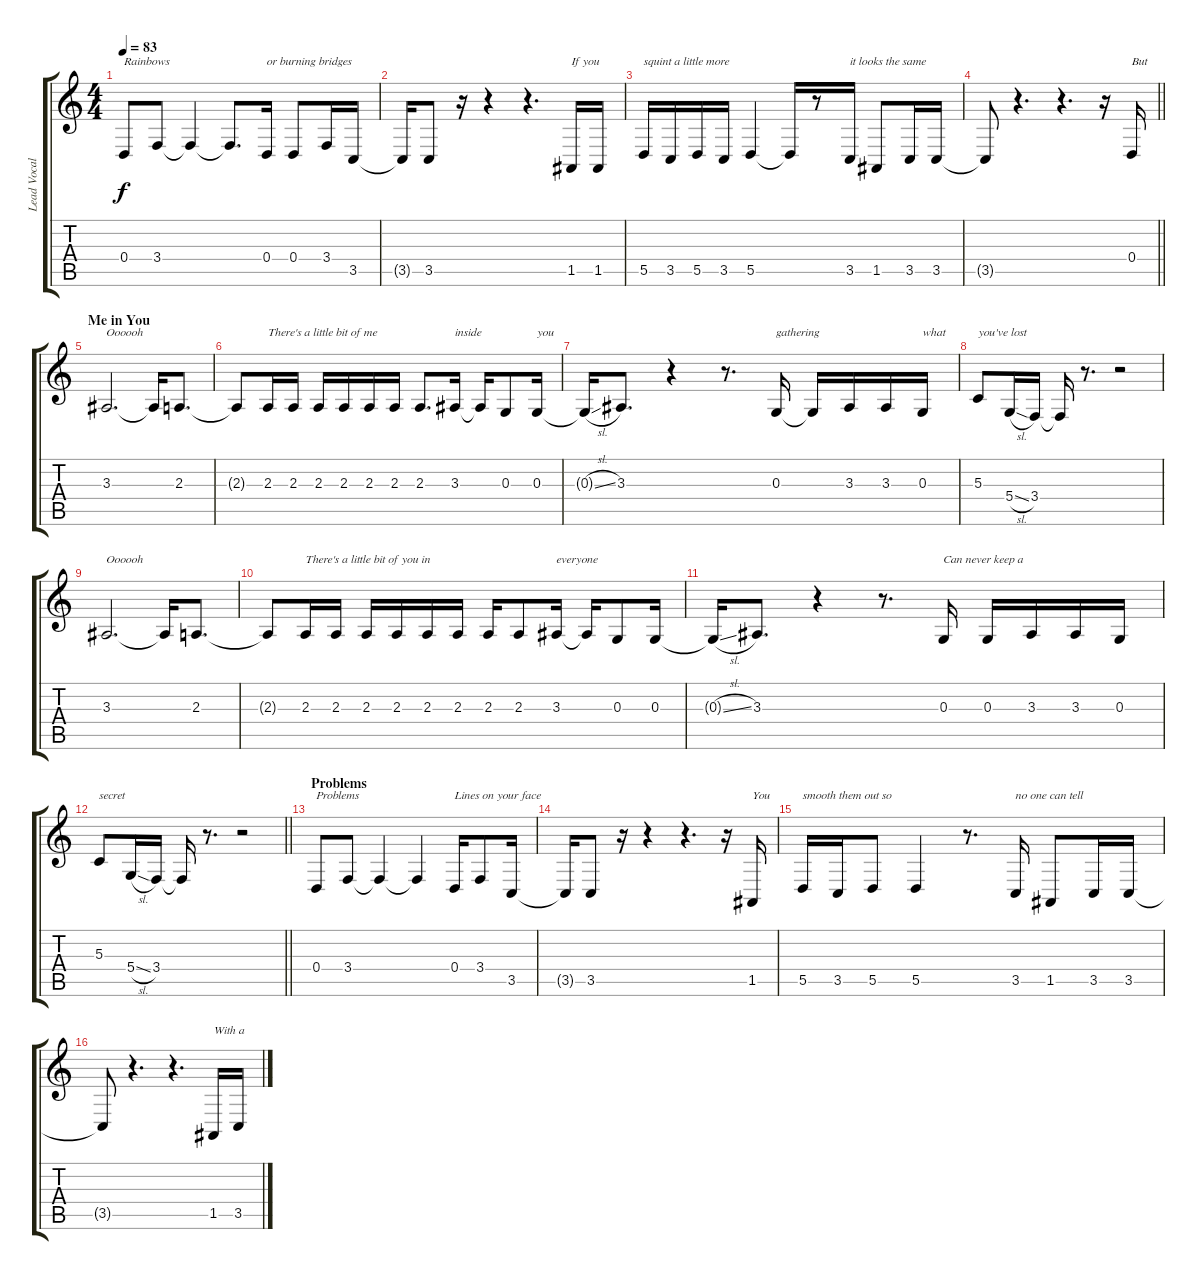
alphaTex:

\track ("Lead Vocals (Eirik)" "Lead Vocal") {instrument flute}
\staff {score tabs}
\tuning (E4 B3 G3 D3 A2 E2) {hide}
\ts (4 4)
\tempo 83
\clef g2
\ks c
0.4.8{txt "Rainbows" dy f} 3.4.8 3.4{t}.4 3.4{t}.8{d} 0.4.16{txt "or burning bridges"} 0.4.8 3.4.16 3.5.16 |
3.5{t}.16 3.5.8 r.16 r.4 r.4{d} 1.5.16{txt "If you"} 1.5.16 |
5.5.16{txt "squint a little more"} 3.5.16 5.5.16 3.5.16 5.5.4 5.5{t}.16 r.8 3.5.16{txt "it looks the same"} 1.5.8 3.5.16 3.5.16 |
\barLineRight lightlight
3.5{t}.8 r.4{d} r.4{d} r.16 0.4.16{txt "But"} |
\section ("" "Me in You")
3.3.2{d txt "Oooooh"} 3.3{t}.16 2.3.8{d} |
2.3{t}.8 2.3.16{txt "There's a little bit of me"} 2.3.16 2.3.16 2.3.16 2.3.16 2.3.16 2.3.8{d} 3.3.16{txt "inside"} 3.3{t}.16 0.3.8 0.3.16{txt "you"} |
0.3{sl t}.16 3.3.8{d} r.4 r.8{d} 0.3.16{txt "gathering"} 0.3{t}.16 3.3.16 3.3.16 0.3.16{txt "what"} |
5.3.8{txt "you've lost"} 5.4{sl}.16 3.4.16 3.4{t}.16 r.8{d} r.2 |
3.3.2{d txt "Oooooh"} 3.3{t}.16 2.3.8{d} |
2.3{t}.8 2.3.16{txt "There's a little bit of you in"} 2.3.16 2.3.16 2.3.16 2.3.16 2.3.16 2.3.16 2.3.8 3.3.16{txt "everyone"} 3.3{t}.16 0.3.8 0.3.16 |
0.3{sl t}.16 3.3.8{d} r.4 r.8{d} 0.3.16{txt "Can never keep a"} 0.3.16 3.3.16 3.3.16 0.3.16 |
\barLineRight lightlight
5.3.8{txt "secret"} 5.4{sl}.16 3.4.16 3.4{t}.16 r.8{d} r.2 |
\section ("" "Problems")
0.4.8{txt "Problems"} 3.4.8 3.4{t}.4 3.4{t}.4 0.4.16{txt "Lines on your face"} 3.4.8 3.5.16 |
3.5{t}.16 3.5.8 r.16 r.4 r.4{d} r.16 1.5.16{txt "You"} |
5.5.16{txt "smooth them out so"} 3.5.16 5.5.8 5.5.4 r.8{d} 3.5.16{txt "no one can tell"} 1.5.8 3.5.16 3.5.16 |
3.5{t}.8 r.4{d} r.4{d} 1.5.16{txt "With a"} 3.5.16
